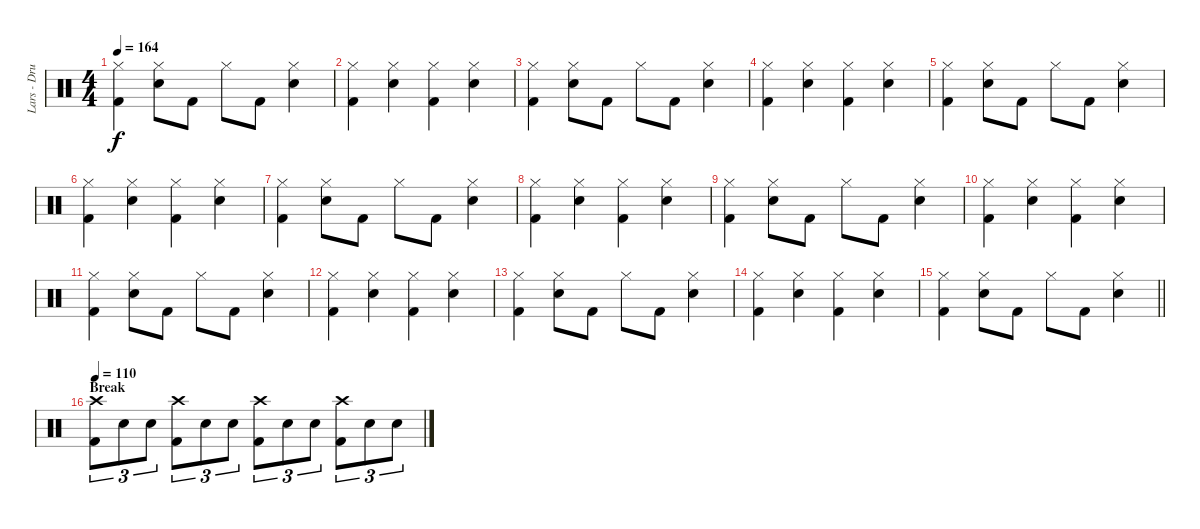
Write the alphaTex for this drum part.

\track ("Lars - Drums" "Lars - Dru") {solo instrument percussion}
\staff {score}
\articulation defaults
\ts (4 4)
\tempo 164
\clef neutral
\ks c
("Hi-Hat (closed)" "Kick (hit) 2").4{dy f} ("Hi-Hat (closed)" "Electric Snare (hit)").8 "Kick (hit) 2".8 "Hi-Hat (closed)".8 "Kick (hit) 2".8 ("Hi-Hat (closed)" "Electric Snare (hit)").4 |
("Hi-Hat (closed)" "Kick (hit) 2").4 ("Hi-Hat (closed)" "Electric Snare (hit)").4 ("Hi-Hat (closed)" "Kick (hit) 2").4 ("Hi-Hat (closed)" "Electric Snare (hit)").4 |
("Hi-Hat (closed)" "Kick (hit) 2").4 ("Hi-Hat (closed)" "Electric Snare (hit)").8 "Kick (hit) 2".8 "Hi-Hat (closed)".8 "Kick (hit) 2".8 ("Hi-Hat (closed)" "Electric Snare (hit)").4 |
("Hi-Hat (closed)" "Kick (hit) 2").4 ("Hi-Hat (closed)" "Electric Snare (hit)").4 ("Hi-Hat (closed)" "Kick (hit) 2").4 ("Hi-Hat (closed)" "Electric Snare (hit)").4 |
("Hi-Hat (closed)" "Kick (hit) 2").4 ("Hi-Hat (closed)" "Electric Snare (hit)").8 "Kick (hit) 2".8 "Hi-Hat (closed)".8 "Kick (hit) 2".8 ("Hi-Hat (closed)" "Electric Snare (hit)").4 |
("Hi-Hat (closed)" "Kick (hit) 2").4 ("Hi-Hat (closed)" "Electric Snare (hit)").4 ("Hi-Hat (closed)" "Kick (hit) 2").4 ("Hi-Hat (closed)" "Electric Snare (hit)").4 |
("Hi-Hat (closed)" "Kick (hit) 2").4 ("Hi-Hat (closed)" "Electric Snare (hit)").8 "Kick (hit) 2".8 "Hi-Hat (closed)".8 "Kick (hit) 2".8 ("Hi-Hat (closed)" "Electric Snare (hit)").4 |
("Hi-Hat (closed)" "Kick (hit) 2").4 ("Hi-Hat (closed)" "Electric Snare (hit)").4 ("Hi-Hat (closed)" "Kick (hit) 2").4 ("Hi-Hat (closed)" "Electric Snare (hit)").4 |
("Hi-Hat (closed)" "Kick (hit) 2").4 ("Hi-Hat (closed)" "Electric Snare (hit)").8 "Kick (hit) 2".8 "Hi-Hat (closed)".8 "Kick (hit) 2".8 ("Hi-Hat (closed)" "Electric Snare (hit)").4 |
("Hi-Hat (closed)" "Kick (hit) 2").4 ("Hi-Hat (closed)" "Electric Snare (hit)").4 ("Hi-Hat (closed)" "Kick (hit) 2").4 ("Hi-Hat (closed)" "Electric Snare (hit)").4 |
("Hi-Hat (closed)" "Kick (hit) 2").4 ("Hi-Hat (closed)" "Electric Snare (hit)").8 "Kick (hit) 2".8 "Hi-Hat (closed)".8 "Kick (hit) 2".8 ("Hi-Hat (closed)" "Electric Snare (hit)").4 |
("Hi-Hat (closed)" "Kick (hit) 2").4 ("Hi-Hat (closed)" "Electric Snare (hit)").4 ("Hi-Hat (closed)" "Kick (hit) 2").4 ("Hi-Hat (closed)" "Electric Snare (hit)").4 |
("Hi-Hat (closed)" "Kick (hit) 2").4 ("Hi-Hat (closed)" "Electric Snare (hit)").8 "Kick (hit) 2".8 "Hi-Hat (closed)".8 "Kick (hit) 2".8 ("Hi-Hat (closed)" "Electric Snare (hit)").4 |
("Hi-Hat (closed)" "Kick (hit) 2").4 ("Hi-Hat (closed)" "Electric Snare (hit)").4 ("Hi-Hat (closed)" "Kick (hit) 2").4 ("Hi-Hat (closed)" "Electric Snare (hit)").4 |
\barLineRight lightlight
("Hi-Hat (closed)" "Kick (hit) 2").4 ("Hi-Hat (closed)" "Electric Snare (hit)").8 "Kick (hit) 2".8 "Hi-Hat (closed)".8 "Kick (hit) 2".8 ("Hi-Hat (closed)" "Electric Snare (hit)").4 |
\section ("" "Break")
\tempo 110
("Crash high (hit)" "Kick (hit) 2").8{tu (3 2)} "Electric Snare (hit)".8{tu (3 2)} "Electric Snare (hit)".8{tu (3 2)} ("Crash high (hit)" "Kick (hit) 2").8{tu (3 2)} "Electric Snare (hit)".8{tu (3 2)} "Electric Snare (hit)".8{tu (3 2)} ("Crash high (hit)" "Kick (hit) 2").8{tu (3 2)} "Electric Snare (hit)".8{tu (3 2)} "Electric Snare (hit)".8{tu (3 2)} ("Crash high (hit)" "Kick (hit) 2").8{tu (3 2)} "Electric Snare (hit)".8{tu (3 2)} "Electric Snare (hit)".8{tu (3 2)}
